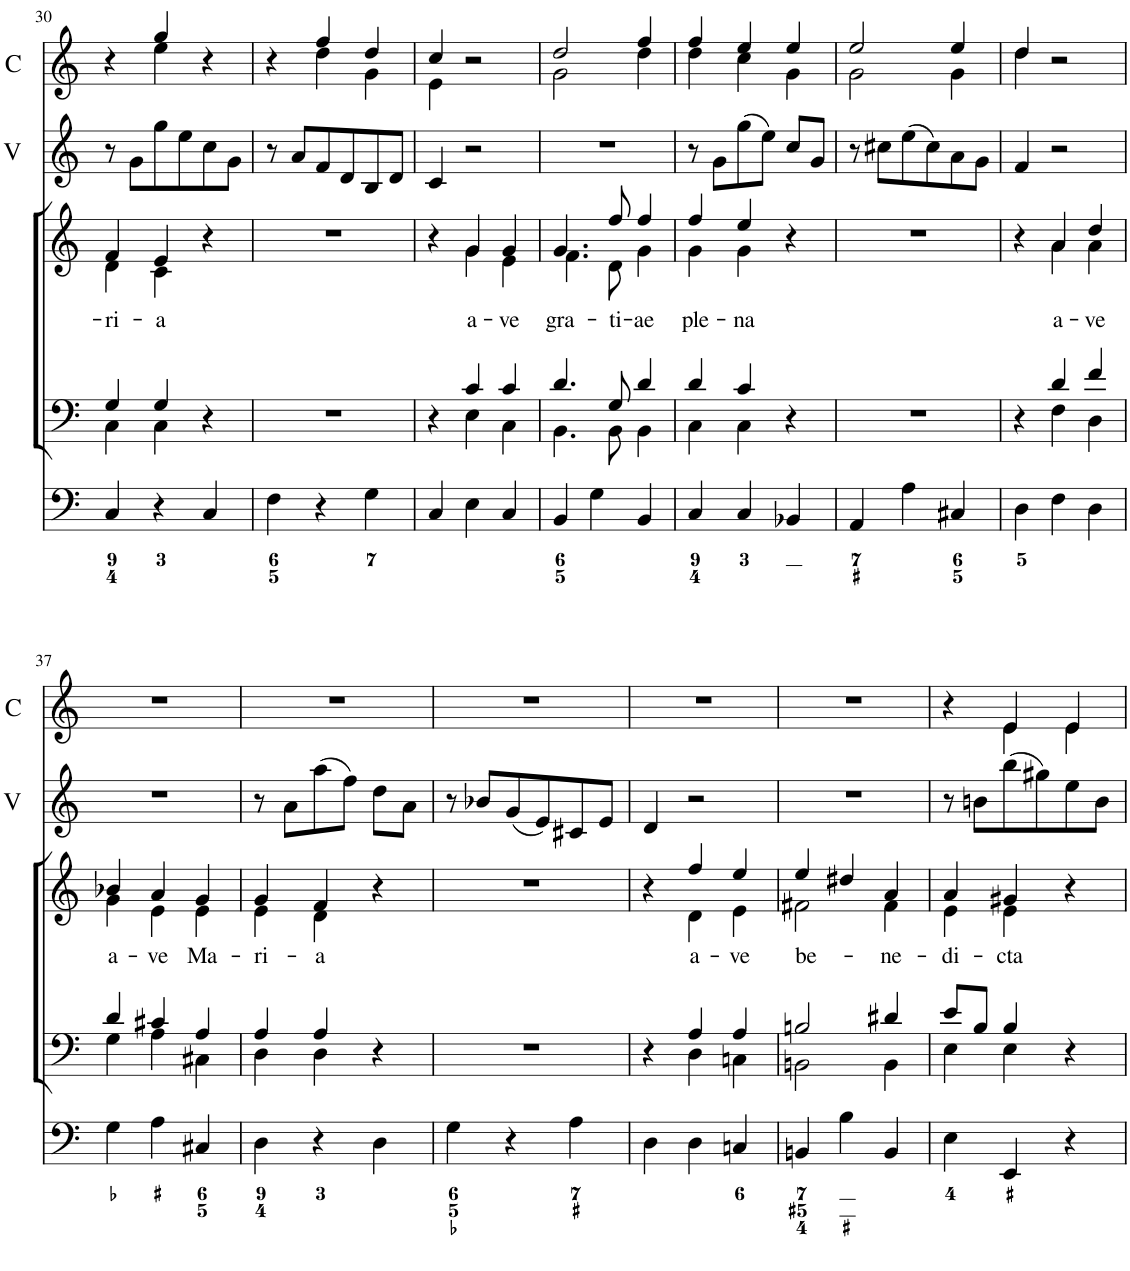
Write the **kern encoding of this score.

**kern	**kern	**kern	**text	**kern	**kern	**kern	**kern
*part7	*part6	*part5	*part5	*part4	*part3	*part2	*part1
*staff7	*staff6	*staff5	*staff5	*staff4	*staff3	*staff2	*staff1
*I"Organ	*I"Voice	*I"Voice	*	*I"Violin	*I"Violin	*I"Violini	*I"Clarini in C
*	*	*	*	*I'Vln	*I'Vln	*I'V	*I'C
!!LO:PB:g=z
*clefF4	*clefF4	*clefG2	*	*clefG2	*clefG2	*clefG2	*clefG2
*k[]	*k[]	*k[]	*	*k[]	*k[]	*k[]	*k[]
*M3/4	*M3/4	*M3/4	*	*M3/4	*M3/4	*M3/4	*M3/4
=30	=30	=30	=30	=30	=30	=30	=30
*	*^	*	*	*	*	*	*
!	!	!	!	!LO:LY:b	!	!	!	!
*	*	*	*^	*	*	*	*	*^
4C/	4G/	4C\	4f/	4d\	-ri-	8r	8r	8r	4r	4ryy
.	.	.	.	.	.	8g	8g	8g\L	.	.
!	!	!	!	!	!LO:LY:b	!	!	!	!	!
4r	4G/	4C\	4e/	4c\	-a	8gg\L	8gg\L	8gg\	4gg/	4ee\
.	.	.	.	.	.	8ee\J	8ee\J	8ee\	.	.
4C/	4r	4ryy	4r	4ryy	.	8cc/L	8cc/L	8cc\	4r	4ryy
.	.	.	.	.	.	8g/J	8g/J	8g\J	.	.
*	*v	*v	*	*	*	*	*	*	*	*
*	*	*v	*v	*	*	*	*	*	*
=31	=31	=31	=31	=31	=31	=31	=31	=31
4F\	2.r	2.r	.	8r	8r	8r	4r	4ryy
.	.	.	.	8a	8a	8a/L	.	.
4r	.	.	.	8f/L	8f/L	8f/	4ff/	4dd\
.	.	.	.	8d/J	8d/J	8d/	.	.
4G\	.	.	.	8B/L	8B/L	8B/	4dd/	4g\
.	.	.	.	8d/J	8d/J	8d/J	.	.
=32	=32	=32	=32	=32	=32	=32	=32	=32
*	*^	*^	*	*	*	*	*	*
4C/	4r	4ryy	4r	4ryy	.	4c	4c	4c/	4cc/	4e\
!	!	!	!	!	!LO:LY:b	!	!	!	!	!
4E\	4c/	4E\	4g/	4g\	a-	2r	2r	2r	2r	2ryy
!	!	!	!	!	!LO:LY:b	!	!	!	!	!
4C/	4c/	4C\	4g/	4e\	-ve	.	.	.	.	.
=33	=33	=33	=33	=33	=33	=33	=33	=33	=33	=33
!	!	!	!	!	!LO:LY:b	!	!	!	!	!
4BB/	4.d/	4.BB\	4.g/	4.f\	gra-	2.r	2.r	2.r	2dd/	2g\
4G\	.	.	.	.	.	.	.	.	.	.
!	!	!	!	!	!LO:LY:b	!	!	!	!	!
.	8G/	8BB\	8ff/	8d\	-ti-	.	.	.	.	.
!	!	!	!	!	!LO:LY:b	!	!	!	!	!
4BB/	4d/	4BB\	4ff/	4g\	-ae	.	.	.	4ff/	4dd\
=34	=34	=34	=34	=34	=34	=34	=34	=34	=34	=34
!	!	!	!	!	!LO:LY:b	!	!	!	!	!
4C/	4d/	4C\	4ff/	4g\	ple-	8r	8r	8r	4ff/	4dd\
.	.	.	.	.	.	8g	8g	8g\L	.	.
!	!	!	!	!	!LO:LY:b	!	!	!	!	!
4C/	4c/	4C\	4ee/	4g\	-na	(8gg\L	(8gg\L	(8gg\	4ee/	4cc\
.	.	.	.	.	.	8ee\J)	8ee\J)	8ee\J)	.	.
4BB-X/	4r	4ryy	4r	4ryy	.	8cc/L	8cc/L	8cc/L	4ee/	4g\
.	.	.	.	.	.	8g/J	8g/J	8g/J	.	.
*	*v	*v	*	*	*	*	*	*	*	*
*	*	*v	*v	*	*	*	*	*	*
=35	=35	=35	=35	=35	=35	=35	=35	=35
4AA/	2.r	2.r	.	8r	8r	8r	2ee/	2g\
.	.	.	.	8cc#X	8cc#X	8cc#X\L	.	.
4A\	.	.	.	(8ee\L	(8ee\L	(8ee\	.	.
.	.	.	.	8cc#\J)	8cc#\J)	8cc#\)	.	.
4C#X/	.	.	.	8a/L	8a/L	8a\	4ee/	4g\
.	.	.	.	8g/J	8g/J	8g\J	.	.
=36	=36	=36	=36	=36	=36	=36	=36	=36
*	*^	*^	*	*	*	*	*	*
4D\	4r	4ryy	4r	4ryy	.	4f	4f	4f/	4dd/	4dd\
!	!	!	!	!	!LO:LY:b	!	!	!	!	!
4F\	4d/	4F\	4a/	4a\	a-	2r	2r	2r	2r	2ryy
!	!	!	!	!	!LO:LY:b	!	!	!	!	!
4D\	4f/	4D\	4dd/	4a\	-ve	.	.	.	.	.
*	*	*	*	*	*	*	*	*	*v	*v
!!LO:LB:g=z
=37	=37	=37	=37	=37	=37	=37	=37	=37	=37
!	!	!	!	!	!LO:LY:b	!	!	!	!
4G\	4d/	4G\	4b-X/	4g\	a-	2.r	2.r	2.r	2.r
!	!	!	!	!	!LO:LY:b	!	!	!	!
4A\	4c#X/	4A\	4a/	4e\	-ve	.	.	.	.
!	!	!	!	!	!LO:LY:b	!	!	!	!
4C#X/	4A/	4C#X\	4g/	4e\	Ma-	.	.	.	.
=38	=38	=38	=38	=38	=38	=38	=38	=38	=38
!	!	!	!	!	!LO:LY:b	!	!	!	!
4D\	4A/	4D\	4g/	4e\	-ri-	8r	8r	8r	2.r
.	.	.	.	.	.	8a	8a	8a\L	.
!	!	!	!	!	!LO:LY:b	!	!	!	!
4r	4A/	4D\	4f/	4d\	-a	(8aa\L	(8aa\L	(8aa\	.
.	.	.	.	.	.	8ff\J)	8ff\J)	8ff\J)	.
4D\	4r	4ryy	4r	4ryy	.	8dd\L	8dd\L	8dd\L	.
.	.	.	.	.	.	8a\J	8a\J	8a\J	.
*	*v	*v	*	*	*	*	*	*	*
*	*	*v	*v	*	*	*	*	*
=39	=39	=39	=39	=39	=39	=39	=39
4G\	2.r	2.r	.	8r	8r	8r	2.r
.	.	.	.	8b-X	8b-X	8b-X/L	.
4r	.	.	.	(8g/L	(8g/L	(8g/	.
.	.	.	.	8e/J)	8e/J)	8e/)	.
4A\	.	.	.	8c#X/L	8c#X/L	8c#X/	.
.	.	.	.	8e/J	8e/J	8e/J	.
=40	=40	=40	=40	=40	=40	=40	=40
*	*^	*^	*	*	*	*	*
4D\	4r	4ryy	4r	4ryy	.	4d	4d	4d/	2.r
!	!	!	!	!	!LO:LY:b	!	!	!	!
4D\	4A/	4D\	4ff/	4d\	a-	2r	2r	2r	.
!	!	!	!	!	!LO:LY:b	!	!	!	!
4Cn/	4A/	4Cn\	4ee/	4e\	-ve	.	.	.	.
=41	=41	=41	=41	=41	=41	=41	=41	=41	=41
!	!	!	!	!	!LO:LY:b	!	!	!	!
4BBn/	2Bn/	2BBn\	4ee/	2f#X\	be-	2.r	2.r	2.r	2.r
4B\	.	.	4dd#X/	.	.	.	.	.	.
!	!	!	!	!	!LO:LY:b	!	!	!	!
4BB/	4d#X/	4BB\	4a/	4f#\	-ne-	.	.	.	.
=42	=42	=42	=42	=42	=42	=42	=42	=42	=42
!	!	!	!	!	!LO:LY:b	!	!	!	!
*	*	*	*	*	*	*	*	*	*^
4E\	8e/L	4E\	4a/	4e\	-di-	8r	8r	8r	4r	4ryy
.	8B/J	.	.	.	.	8bn	8bn	8bn\L	.	.
!	!	!	!	!	!LO:LY:b	!	!	!	!	!
4EE/	4B/	4E\	4g#X/	4e\	-cta	(8bb\L	(8bb\L	(8bb\	4e/	4e\
.	.	.	.	.	.	8gg#X\J)	8gg#X\J)	8gg#X\)	.	.
4r	4r	4ryy	4r	4ryy	.	8ee\L	8ee\L	8ee\	4e/	4e\
.	.	.	.	.	.	8b\J	8b\J	8b\J	.	.
*	*v	*v	*	*	*	*	*	*	*v	*v
*	*	*v	*v	*	*	*	*	*
=	=	=	=	=	=	=	=
*-	*-	*-	*-	*-	*-	*-	*-
